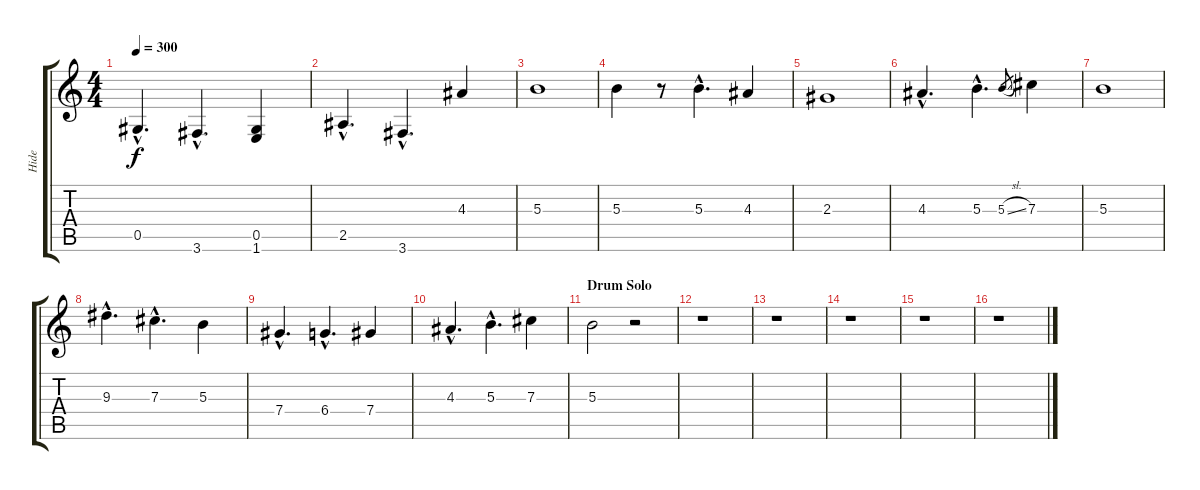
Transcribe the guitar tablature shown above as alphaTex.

\track ("Hide" "Hide") {instrument overdrivenguitar}
\staff {score tabs}
\tuning (Eb4 Bb3 Gb3 Db3 Ab2 Eb2) {hide}
\ts (4 4)
\tempo 300
\clef g2
\ks c
0.5{hac}.4{d dy f} 3.6{hac}.4{d} (0.5 1.6).4 |
2.5{hac}.4{d} 3.6{hac}.4{d} 4.3.4 |
5.3.1 |
5.3.4 r.8 5.3{hac}.4{d} 4.3.4 |
2.3.1 |
4.3{hac}.4{d} 5.3{hac}.4{d} 5.3{sl}.8{gr} 7.3.4 |
5.3.1 |
9.3{hac}.4{d} 7.3{hac}.4{d} 5.3.4 |
7.4{hac}.4{d} 6.4{hac}.4{d} 7.4.4 |
4.3{hac}.4{d} 5.3{hac}.4{d} 7.3.4 |
\section ("" "Drum Solo")
5.3.2 r.2 |
r.1 |
r.1 |
r.1 |
r.1 |
r.1
